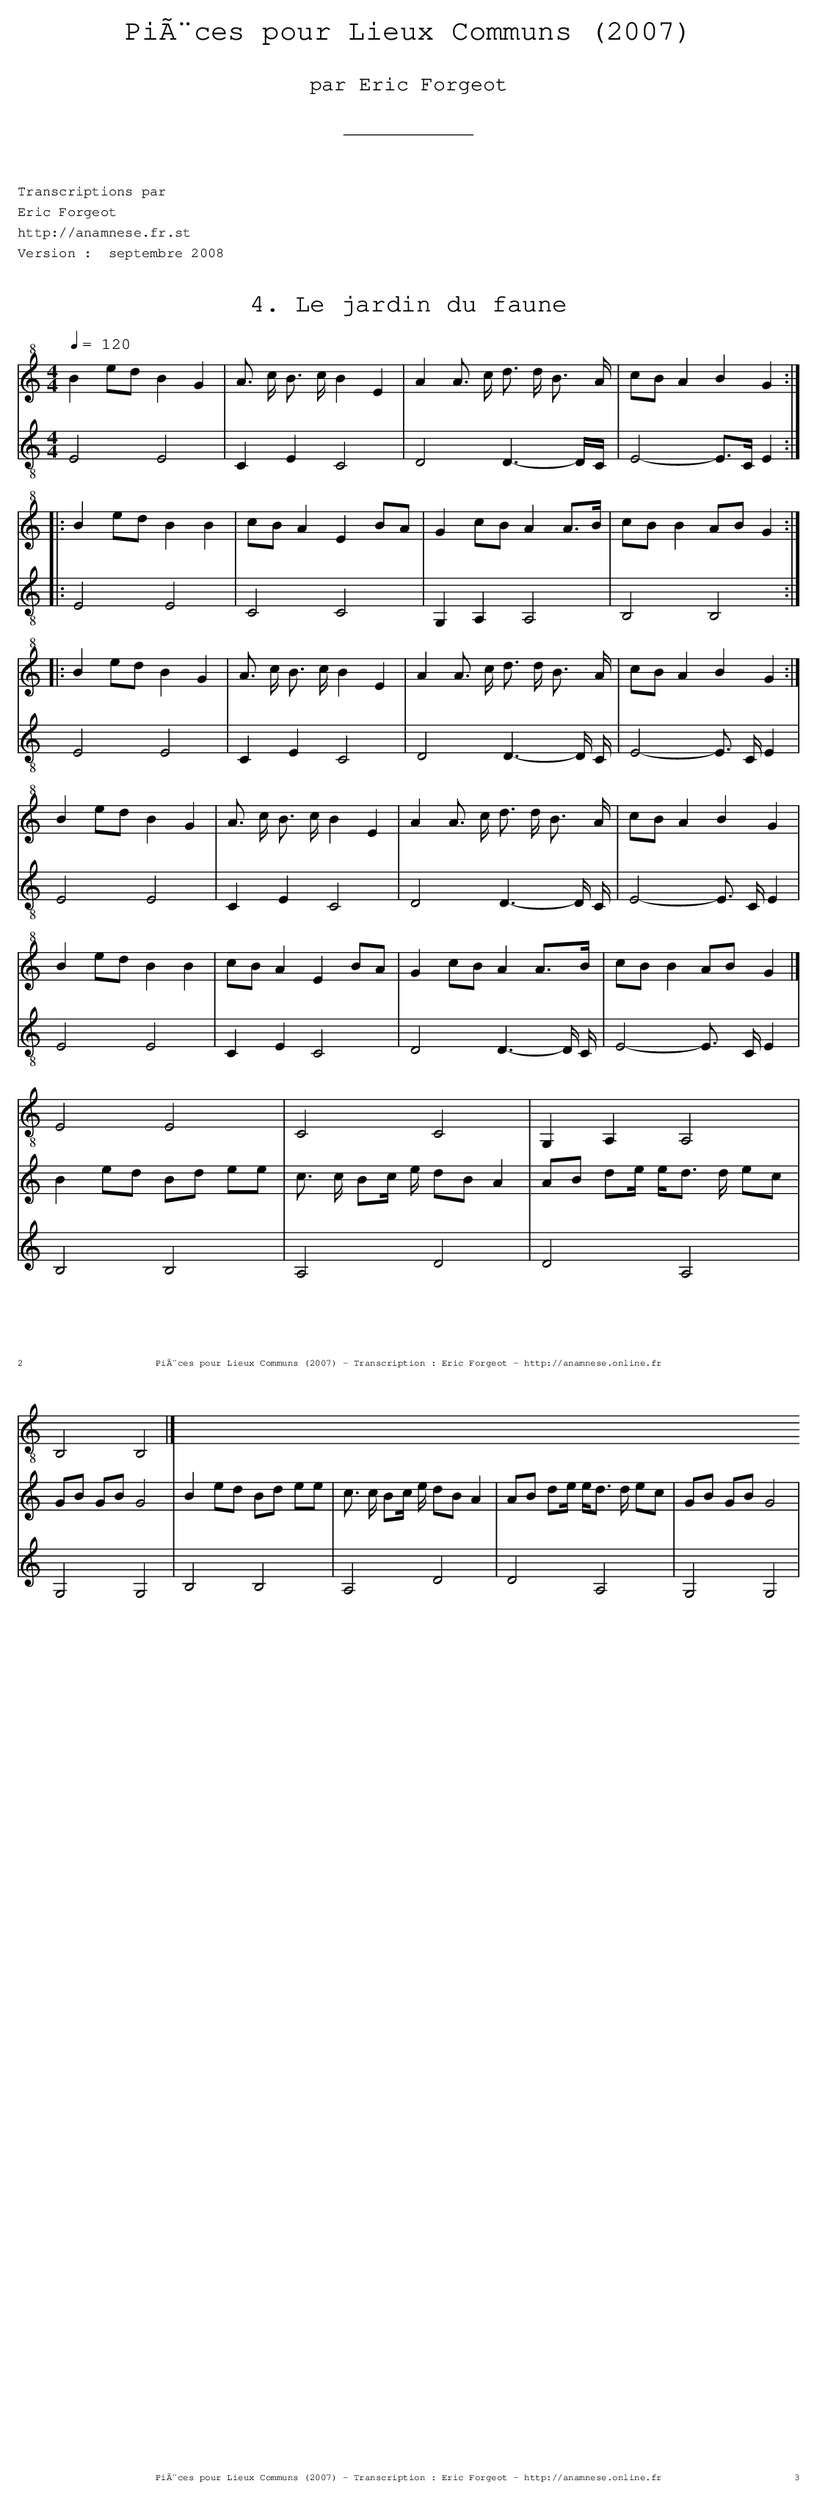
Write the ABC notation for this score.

X:1
T: 4. Le jardin du faune
M: 4/4
L: 1/8
Q:1/4=120
K:C % 0 sharps
V:1
K:C treble+8
   B2 ed B2 G2 | A3/2 c < B c/2 B2 E2 | A2 A3/2 c < d d < B A/2  | cB A2 B2 G2 :|
|: B2 ed B2 B2 | cB A2 E2 BA | G2 cB A2 A3/2B/2 | cB B2 AB G2 :|
|: B2 ed B2 G2 | A3/2 c < B c/2 B2 E2 | A2 A3/2 c < d d < B A/2  | cB A2 B2 G2 :|
   B2 ed B2 G2 | A3/2 c < B c/2 B2 E2 | A2 A3/2 c < d d < B A/2  | cB A2 B2 G2 |
   B2 ed B2 B2 | cB A2 E2 BA | G2 cB A2 A3/2B/2 | cB B2 AB G2 |]
V:2
K:C treble-8
 E4 E4 | C2 E2 C4 | D4 D3-D/C/  | E4-E>C E2 :|
|: E4 E4 | C4 C4 | G,2 A,2 A,4 | B,4 B,4 :|
E4 E4 | C2 E2 C4 | D4 D3-D/2 C/  | E4- E3/2 C/ E2 |
E4 E4 | C2 E2 C4 | D4 D3-D/2 C/  | E4- E3/2 C/ E2 |
E4 E4 | C2 E2 C4 | D4 D3-D/2 C/  | E4- E3/2 C/ E2 |
E4 E4 | C4 C4 | G,2 A,2 A,4  | B,4 B,4 |]
V:3
x8 | x8 | x8 | x8 |
x8 | x8 | x8 | x8 |
x8 | x8 | x8 | x8 |
x8 | x8 | x8 | x8 |
x8 | x8 | x8 | x8 |
B2 ed Bd ee | c3/2 c/ Bc/ e/ dB A2 | AB de/ e<d d/ ec | GB GB G4 |
B2 ed Bd ee | c3/2 c/ Bc/ e/ dB A2 | AB de/ e<d d/ ec | GB GB G4 |
V:4
x8 | x8 | x8 | x8 |
x8 | x8 | x8 | x8 |
x8 | x8 | x8 | x8 |
x8 | x8 | x8 | x8 |
x8 | x8 | x8 | x8 |
B,4 B,4 | A,4 D4 | D4 A,4 | G,4 G,4 |
B,4 B,4 | A,4 D4 | D4 A,4 | G,4 G,4 |
